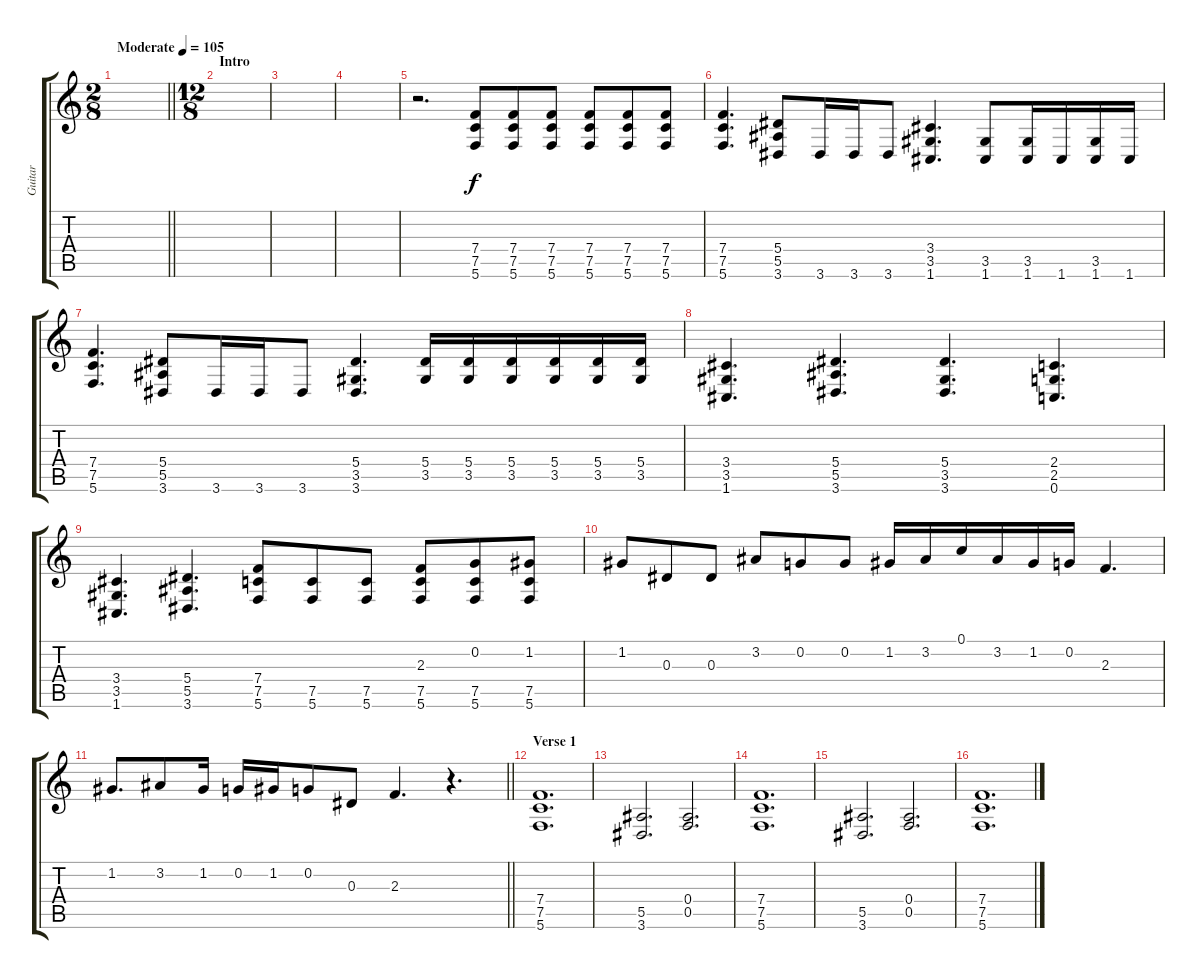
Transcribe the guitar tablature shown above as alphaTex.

\track ("Guitar" "Guitar") {instrument distortionguitar}
\staff {score tabs}
\tuning (C4 G3 Eb3 Bb2 F2 C2) {hide}
\ts (2 8)
\tempo (105 "Moderate")
\clef g2
\barLineRight lightlight
\ks c
|
\ts (12 8)
\section ("" "Intro")
|
|
|
r.2{d} (7.4 7.5 5.6).8 (7.4 7.5 5.6).8 (7.4 7.5 5.6).8 (7.4 7.5 5.6).8 (7.4 7.5 5.6).8 (7.4 7.5 5.6).8 |
(7.4 7.5 5.6).4{d} (5.4 5.5 3.6).8 3.6.16 3.6.16 3.6.8 (3.4 3.5 1.6).4{d} (3.5 1.6).8 (3.5 1.6).16 1.6.16 (3.5 1.6).16 1.6.16 |
(7.4 7.5 5.6).4{d} (5.4 5.5 3.6).8 3.6.16 3.6.16 3.6.8 (5.4 3.5 3.6).4{d} (5.4 3.5).16 (5.4 3.5).16 (5.4 3.5).16 (5.4 3.5).16 (5.4 3.5).16 (5.4 3.5).16 |
(3.4 3.5 1.6).4{d} (5.4 5.5 3.6).4{d} (5.4 3.5 3.6).4{d} (2.4 2.5 0.6).4{d} |
(3.4 3.5 1.6).4{d} (5.4 5.5 3.6).4{d} (7.4 7.5 5.6).8 (7.5 5.6).8 (7.5 5.6).8 (2.3 7.5 5.6).8 (0.2 7.5 5.6).8 (1.2 7.5 5.6).8 |
1.2.8 0.3.8 0.3.8 3.2.8 0.2.8 0.2.8 1.2.16 3.2.16 0.1.16 3.2.16 1.2.16 0.2.16 2.3.4{d} |
\barLineRight lightlight
1.2.8{d} 3.2.8 1.2.16 0.2.16 1.2.16 0.2.8 0.3.8 2.3.4{d} r.4{d} |
\section ("" "Verse 1")
(7.4 7.5 5.6).1{d} |
(5.5 3.6).2{d} (0.4 0.5).2{d} |
(7.4 7.5 5.6).1{d} |
(5.5 3.6).2{d} (0.4 0.5).2{d} |
(7.4 7.5 5.6).1{d}
